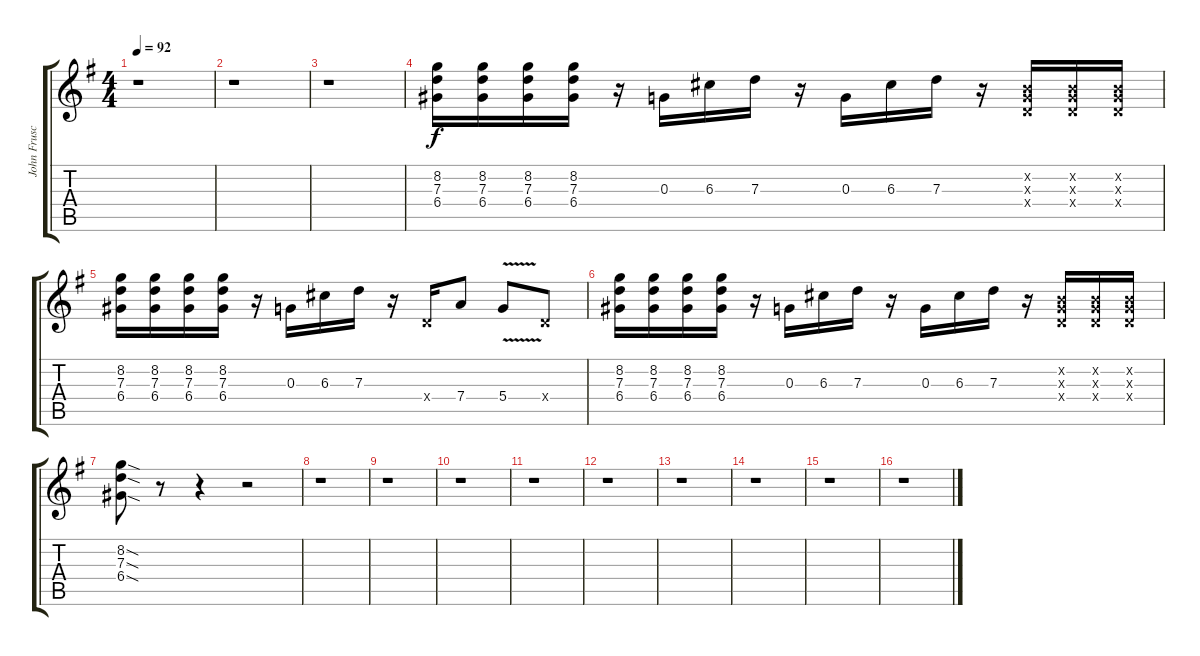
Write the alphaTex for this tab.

\track ("John Frusciante (Gtr 3)" "John Frusc") {instrument electricguitarclean}
\staff {score tabs}
\tuning (E4 B3 G3 D3 A2 E2) {hide}
\ts (4 4)
\tempo 92
\clef g2
\ks eminor
r.1{dy f} |
r.1 |
r.1 |
(8.2 7.3 6.4).16 (8.2 7.3 6.4).16 (8.2 7.3 6.4).16 (8.2 7.3 6.4).16 r.16 0.3.16 6.3.16 7.3.16 r.16 0.3.16 6.3.16 7.3.16 r.16 (0.2{x} 0.3{x} 0.4{x}).16 (0.2{x} 0.3{x} 0.4{x}).16 (0.2{x} 0.3{x} 0.4{x}).16 |
(8.2 7.3 6.4).16 (8.2 7.3 6.4).16 (8.2 7.3 6.4).16 (8.2 7.3 6.4).16 r.16 0.3.16 6.3.16 7.3.16 r.16 0.4{x}.16 7.4.8 5.4{v}.8 0.4{x}.8 |
(8.2 7.3 6.4).16 (8.2 7.3 6.4).16 (8.2 7.3 6.4).16 (8.2 7.3 6.4).16 r.16 0.3.16 6.3.16 7.3.16 r.16 0.3.16 6.3.16 7.3.16 r.16 (0.2{x} 0.3{x} 0.4{x}).16 (0.2{x} 0.3{x} 0.4{x}).16 (0.2{x} 0.3{x} 0.4{x}).16 |
(8.2{sod} 7.3{sod} 6.4{sod}).8 r.8 r.4 r.2 |
r.1 |
r.1 |
r.1 |
r.1 |
r.1 |
r.1 |
r.1 |
r.1 |
r.1
